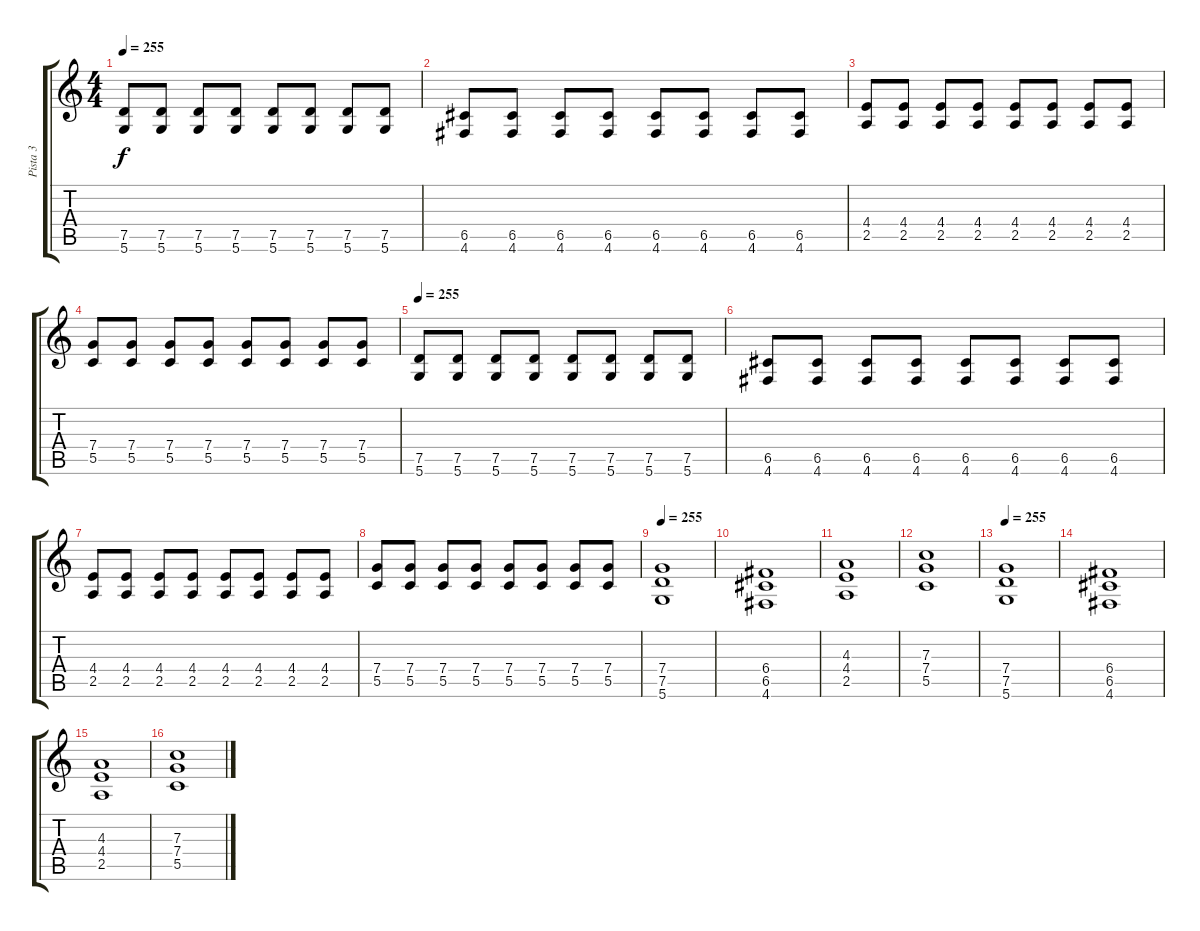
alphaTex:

\track ("Pista 3" "Pista 3") {instrument acousticguitarsteel}
\staff {score tabs}
\tuning (D4 A3 F3 C3 G2 D2) {hide}
\ts (4 4)
\tempo 255
\clef g2
\ks c
(7.5 5.6).8{dy f volume 16 instrument acousticguitarsteel} (7.5 5.6).8 (7.5 5.6).8 (7.5 5.6).8 (7.5 5.6).8 (7.5 5.6).8 (7.5 5.6).8 (7.5 5.6).8 |
(6.5 4.6).8 (6.5 4.6).8 (6.5 4.6).8 (6.5 4.6).8 (6.5 4.6).8 (6.5 4.6).8 (6.5 4.6).8 (6.5 4.6).8 |
(4.4 2.5).8 (4.4 2.5).8 (4.4 2.5).8 (4.4 2.5).8 (4.4 2.5).8 (4.4 2.5).8 (4.4 2.5).8 (4.4 2.5).8 |
(7.4 5.5).8 (7.4 5.5).8 (7.4 5.5).8 (7.4 5.5).8 (7.4 5.5).8 (7.4 5.5).8 (7.4 5.5).8 (7.4 5.5).8 |
\tempo 255
(7.5 5.6).8{volume 16 instrument acousticguitarsteel} (7.5 5.6).8 (7.5 5.6).8 (7.5 5.6).8 (7.5 5.6).8 (7.5 5.6).8 (7.5 5.6).8 (7.5 5.6).8 |
(6.5 4.6).8 (6.5 4.6).8 (6.5 4.6).8 (6.5 4.6).8 (6.5 4.6).8 (6.5 4.6).8 (6.5 4.6).8 (6.5 4.6).8 |
(4.4 2.5).8 (4.4 2.5).8 (4.4 2.5).8 (4.4 2.5).8 (4.4 2.5).8 (4.4 2.5).8 (4.4 2.5).8 (4.4 2.5).8 |
(7.4 5.5).8 (7.4 5.5).8 (7.4 5.5).8 (7.4 5.5).8 (7.4 5.5).8 (7.4 5.5).8 (7.4 5.5).8 (7.4 5.5).8 |
\tempo 255
(7.4 7.5 5.6).1 |
(6.4 6.5 4.6).1 |
(4.3 4.4 2.5).1 |
(7.3 7.4 5.5).1 |
\tempo 255
(7.4 7.5 5.6).1 |
(6.4 6.5 4.6).1 |
(4.3 4.4 2.5).1 |
(7.3 7.4 5.5).1
